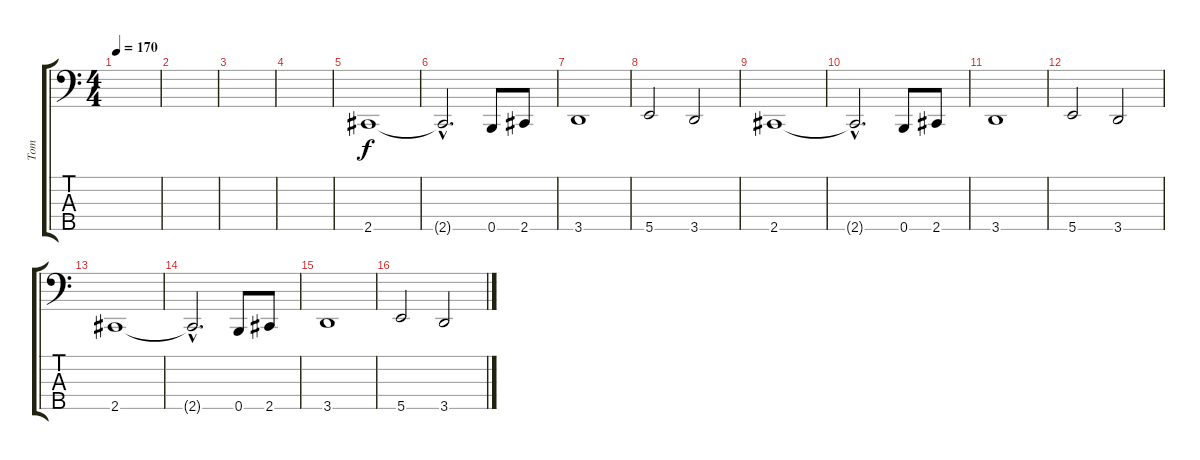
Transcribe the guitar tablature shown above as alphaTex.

\track ("Tom" "Tom") {instrument electricbasspick}
\staff {score tabs}
\tuning (A2 E2 B1 Gb1 B0) {hide}
\ts (4 4)
\tempo 170
\clef f4
\ks c
|
|
|
|
2.5.1 |
2.5{hac t}.2{d} 0.5.8 2.5.8 |
3.5.1 |
5.5.2 3.5.2 |
2.5.1 |
2.5{hac t}.2{d} 0.5.8 2.5.8 |
3.5.1 |
5.5.2 3.5.2 |
2.5.1 |
2.5{hac t}.2{d} 0.5.8 2.5.8 |
3.5.1 |
5.5.2 3.5.2
